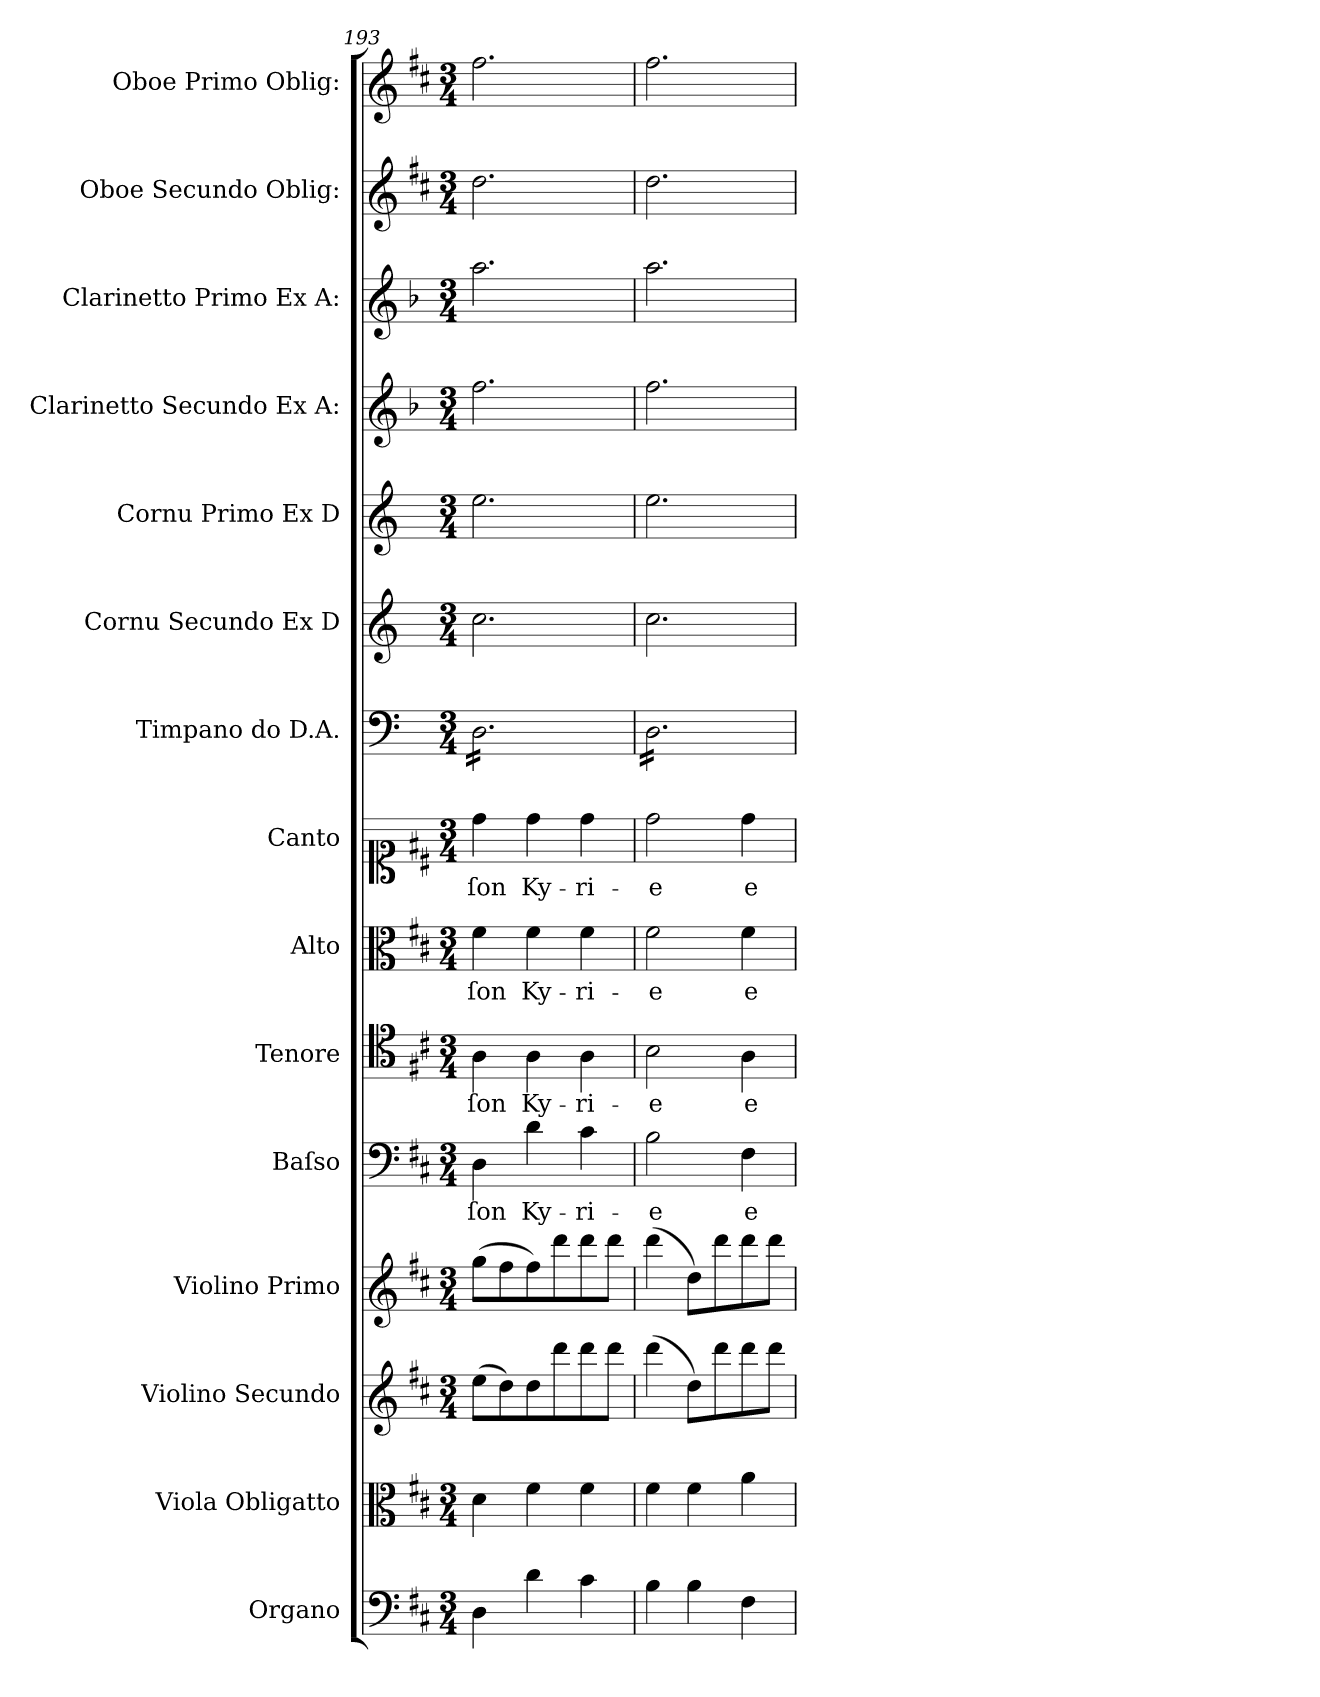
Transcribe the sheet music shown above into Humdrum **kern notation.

**kern	**kern	**kern	**kern	**kern	**text	**kern	**text	**kern	**text	**kern	**text	**kern	**kern	**kern	**kern	**kern	**kern	**kern
*part15	*part14	*part13	*part12	*part11	*part11	*part10	*part10	*part9	*part9	*part8	*part8	*part7	*part6	*part5	*part4	*part3	*part2	*part1
*staff15	*staff14	*staff13	*staff12	*staff11	*staff11	*staff10	*staff10	*staff9	*staff9	*staff8	*staff8	*staff7	*staff6	*staff5	*staff4	*staff3	*staff2	*staff1
*I"Organo	*I"Viola Obligatto	*I"Violino Secundo	*I"Violino Primo	*I"Baſso	*	*I"Tenore	*	*I"Alto	*	*I"Canto	*	*I"Timpano do D.A.	*I"Cornu Secundo Ex D	*I"Cornu Primo Ex D	*I"Clarinetto Secundo Ex A:	*I"Clarinetto Primo Ex A:	*I"Oboe Secundo Oblig:	*I"Oboe Primo Oblig:
*I'org	*I'vla obl	*I'vl 2	*I'vl 1	*I'B	*	*I'T	*	*I'A	*	*	*	*I'timp	*	*	*I'cl 2 in A	*I'cl 1 in A	*I'ob 2	*I'ob 1
*clefF4	*clefC3	*clefG2	*clefG2	*clefF4	*	*clefC4	*	*clefC3	*	*clefC1	*	*clefF4	*clefG2	*clefG2	*clefG2	*clefG2	*clefG2	*clefG2
*	*	*	*	*	*	*	*	*	*	*	*	*	*ITrd-1c-2	*ITrd-1c-2	*ITrd2c3	*ITrd2c3	*	*
*k[f#c#]	*k[f#c#]	*k[f#c#]	*k[f#c#]	*k[f#c#]	*	*k[f#c#]	*	*k[f#c#]	*	*k[f#c#]	*	*k[]	*k[f#c#]	*k[f#c#]	*k[f#c#]	*k[f#c#]	*k[f#c#]	*k[f#c#]
*M3/4	*M3/4	*M3/4	*M3/4	*M3/4	*	*M3/4	*	*M3/4	*	*M3/4	*	*M3/4	*M3/4	*M3/4	*M3/4	*M3/4	*M3/4	*M3/4
=193	=193	=193	=193	=193	=193	=193	=193	=193	=193	=193	=193	=193	=193	=193	=193	=193	=193	=193
*	*	*	*	*	*	*	*	*	*	*	*	*tremolo	*	*	*	*	*	*
4D\	4d\	(8ee\L	(8gg\L	4D\	-ſon	4A\	-ſon	4f#\	-ſon	4dd\	-ſon	16D\LL	2.dd\	2.ff#\	2.dd\	2.ff#\	2.dd\	2.ff#\
.	.	.	.	.	.	.	.	.	.	.	.	16D\	.	.	.	.	.	.
.	.	8dd\)	8ff#\	.	.	.	.	.	.	.	.	16D\	.	.	.	.	.	.
.	.	.	.	.	.	.	.	.	.	.	.	16D\	.	.	.	.	.	.
4d\	4f#\	8dd\	8ff#\)	4d\	Ky-	4A\	Ky-	4f#\	Ky-	4dd\	Ky-	16D\	.	.	.	.	.	.
.	.	.	.	.	.	.	.	.	.	.	.	16D\	.	.	.	.	.	.
.	.	8ddd\	8ddd\	.	.	.	.	.	.	.	.	16D\	.	.	.	.	.	.
.	.	.	.	.	.	.	.	.	.	.	.	16D\	.	.	.	.	.	.
4c#\	4f#\	8ddd\	8ddd\	4c#\	-ri-	4A\	-ri-	4f#\	-ri-	4dd\	-ri-	16D\	.	.	.	.	.	.
.	.	.	.	.	.	.	.	.	.	.	.	16D\	.	.	.	.	.	.
.	.	8ddd\J	8ddd\J	.	.	.	.	.	.	.	.	16D\	.	.	.	.	.	.
.	.	.	.	.	.	.	.	.	.	.	.	16D\JJ	.	.	.	.	.	.
=194	=194	=194	=194	=194	=194	=194	=194	=194	=194	=194	=194	=194	=194	=194	=194	=194	=194	=194
4B\	4f#\	(4ddd\	(4ddd\	2B\	-e	2B\	-e	2f#\	-e	2dd\	-e	16D\LL	2.dd\	2.ff#\	2.dd\	2.ff#\	2.dd\	2.ff#\
.	.	.	.	.	.	.	.	.	.	.	.	16D\	.	.	.	.	.	.
.	.	.	.	.	.	.	.	.	.	.	.	16D\	.	.	.	.	.	.
.	.	.	.	.	.	.	.	.	.	.	.	16D\	.	.	.	.	.	.
4B\	4f#\	8dd\L)	8dd\L)	.	.	.	.	.	.	.	.	16D\	.	.	.	.	.	.
.	.	.	.	.	.	.	.	.	.	.	.	16D\	.	.	.	.	.	.
.	.	8ddd\	8ddd\	.	.	.	.	.	.	.	.	16D\	.	.	.	.	.	.
.	.	.	.	.	.	.	.	.	.	.	.	16D\	.	.	.	.	.	.
4F#\	4a\	8ddd\	8ddd\	4F#\	e-	4A\	e-	4f#\	e-	4dd\	e-	16D\	.	.	.	.	.	.
.	.	.	.	.	.	.	.	.	.	.	.	16D\	.	.	.	.	.	.
.	.	8ddd\J	8ddd\J	.	.	.	.	.	.	.	.	16D\	.	.	.	.	.	.
.	.	.	.	.	.	.	.	.	.	.	.	16D\JJ	.	.	.	.	.	.
*	*	*	*	*	*	*	*	*	*	*	*	*Xtremolo	*	*	*	*	*	*
=	=	=	=	=	=	=	=	=	=	=	=	=	=	=	=	=	=	=
*-	*-	*-	*-	*-	*-	*-	*-	*-	*-	*-	*-	*-	*-	*-	*-	*-	*-	*-
